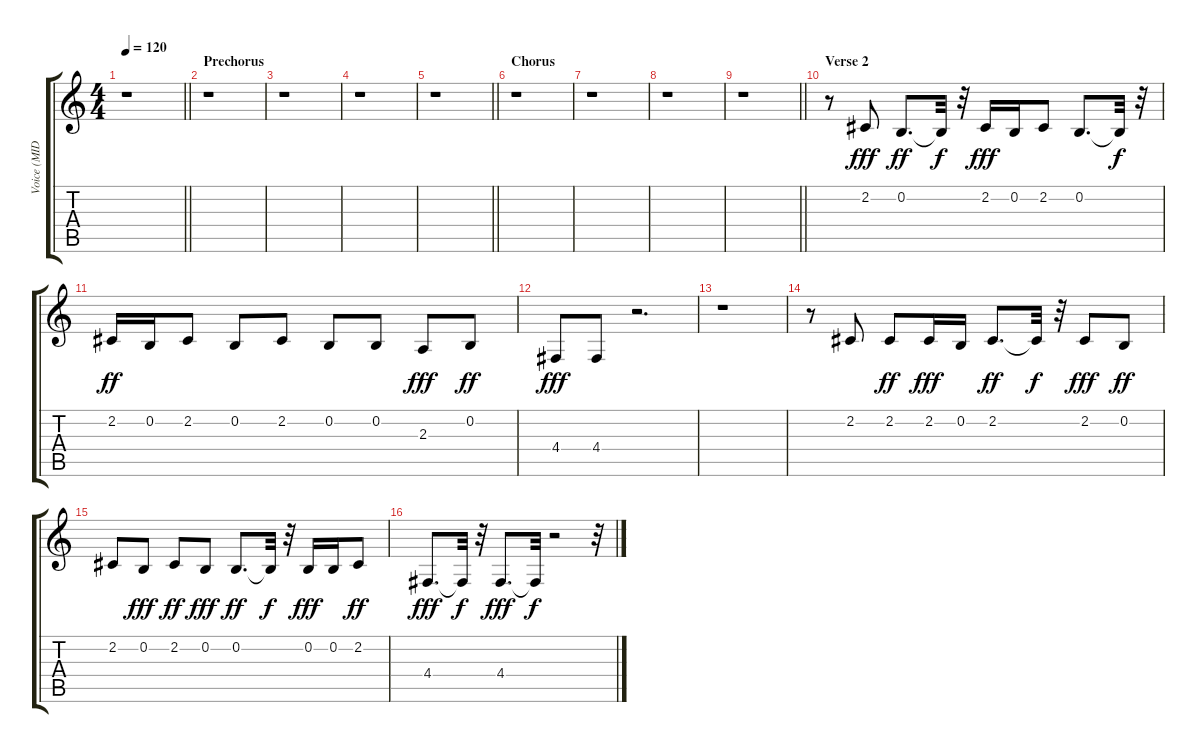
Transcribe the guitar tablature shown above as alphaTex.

\track ("Voice (MIDI)" "Voice (MID") {instrument lead6voice}
\staff {score tabs}
\tuning (E4 B3 G3 D3 A2 E2) {hide}
\ts (4 4)
\tempo 120
\clef g2
\barLineRight lightlight
\ks c
r.1{dy fff} |
\section ("" "Prechorus")
r.1 |
r.1 |
r.1 |
\barLineRight lightlight
r.1 |
\section ("" "Chorus")
r.1 |
r.1 |
r.1 |
\barLineRight lightlight
r.1 |
\section ("" "Verse 2")
r.8 2.2.8 0.2.8{d dy ff} 0.2{t}.32{dy f} r.32 2.2.16{dy fff} 0.2.16 2.2.8 0.2.8{d} 0.2{t}.32{dy f} r.32 |
2.2.16{dy ff} 0.2.16 2.2.8 0.2.8 2.2.8 0.2.8 0.2.8 2.3.8{dy fff} 0.2.8{dy ff} |
4.4.8{dy fff} 4.4.8 r.2{d} |
r.1 |
r.8 2.2.8 2.2.8{dy ff} 2.2.16{dy fff} 0.2.16 2.2.8{d dy ff} 2.2{t}.32{dy f} r.32 2.2.8{dy fff} 0.2.8{dy ff} |
2.2.8 0.2.8{dy fff} 2.2.8{dy ff} 0.2.8{dy fff} 0.2.8{d dy ff} 0.2{t}.32{dy f} r.32 0.2.16{dy fff} 0.2.16 2.2.8{dy ff} |
4.4.8{d dy fff} 4.4{t}.32{dy f} r.32 4.4.8{d dy fff} 4.4{t}.32{dy f} r.2 r.32
